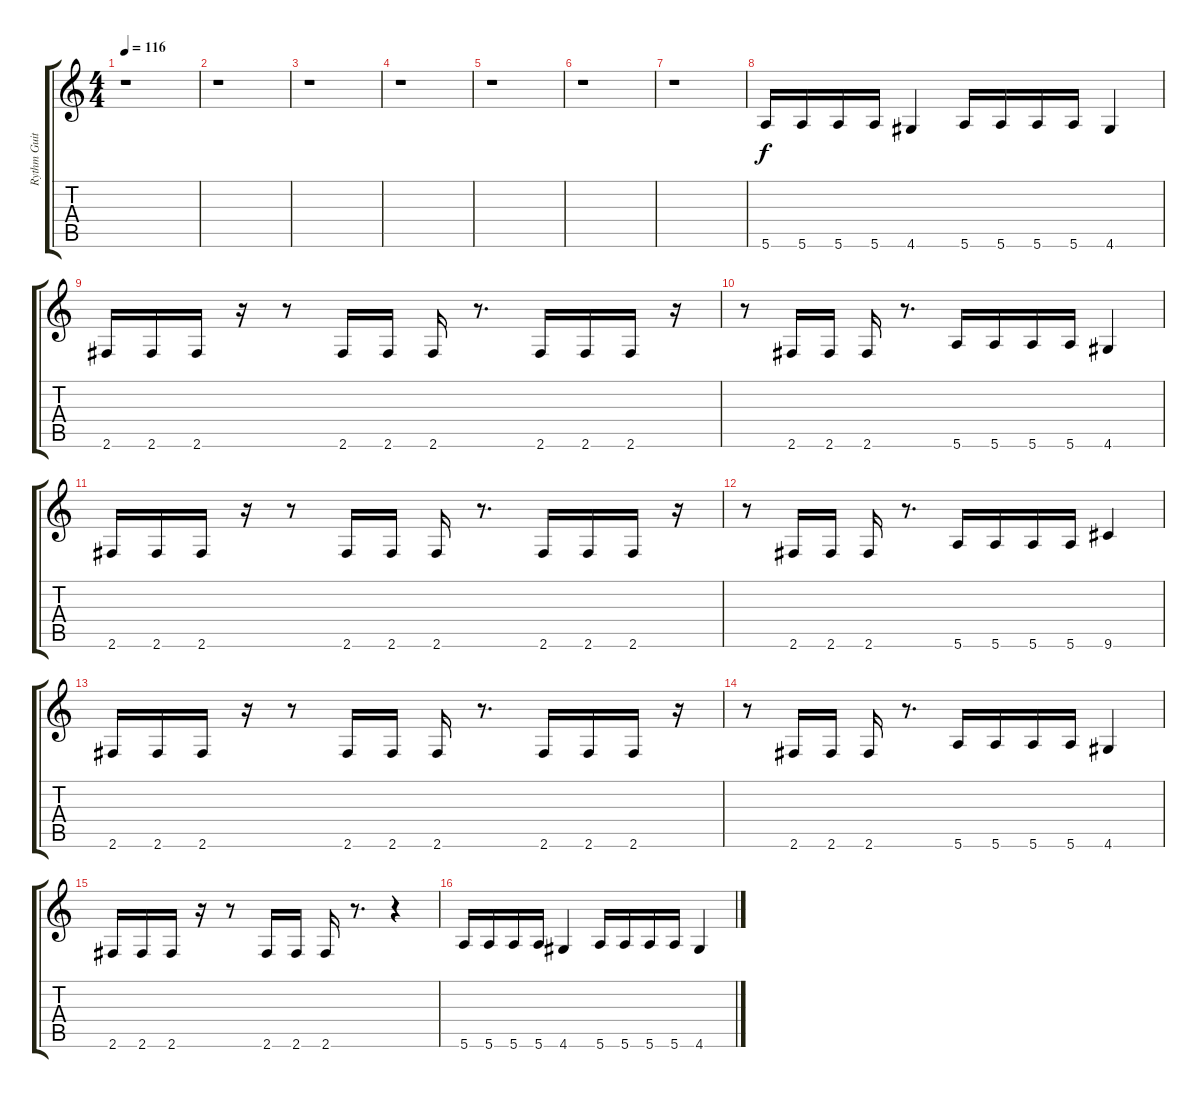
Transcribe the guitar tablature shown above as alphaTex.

\track ("Rythm Guitar" "Rythm Guit") {instrument distortionguitar}
\staff {score tabs}
\tuning (E4 B3 G3 D3 A2 E2) {hide}
\ts (4 4)
\tempo 116
\clef g2
\ks c
r.1{dy f instrument distortionguitar} |
r.1 |
r.1 |
r.1 |
r.1 |
r.1 |
r.1 |
5.6.16 5.6.16 5.6.16 5.6.16 4.6.4 5.6.16 5.6.16 5.6.16 5.6.16 4.6.4 |
2.6.16 2.6.16 2.6.16 r.16 r.8 2.6.16 2.6.16 2.6.16 r.8{d} 2.6.16 2.6.16 2.6.16 r.16 |
r.8 2.6.16 2.6.16 2.6.16 r.8{d} 5.6.16 5.6.16 5.6.16 5.6.16 4.6.4 |
2.6.16 2.6.16 2.6.16 r.16 r.8 2.6.16 2.6.16 2.6.16 r.8{d} 2.6.16 2.6.16 2.6.16 r.16 |
r.8 2.6.16 2.6.16 2.6.16 r.8{d} 5.6.16 5.6.16 5.6.16 5.6.16 9.6.4 |
2.6.16 2.6.16 2.6.16 r.16 r.8 2.6.16 2.6.16 2.6.16 r.8{d} 2.6.16 2.6.16 2.6.16 r.16 |
r.8 2.6.16 2.6.16 2.6.16 r.8{d} 5.6.16 5.6.16 5.6.16 5.6.16 4.6.4 |
2.6.16 2.6.16 2.6.16 r.16 r.8 2.6.16 2.6.16 2.6.16 r.8{d} r.4 |
5.6.16 5.6.16 5.6.16 5.6.16 4.6.4 5.6.16 5.6.16 5.6.16 5.6.16 4.6.4
